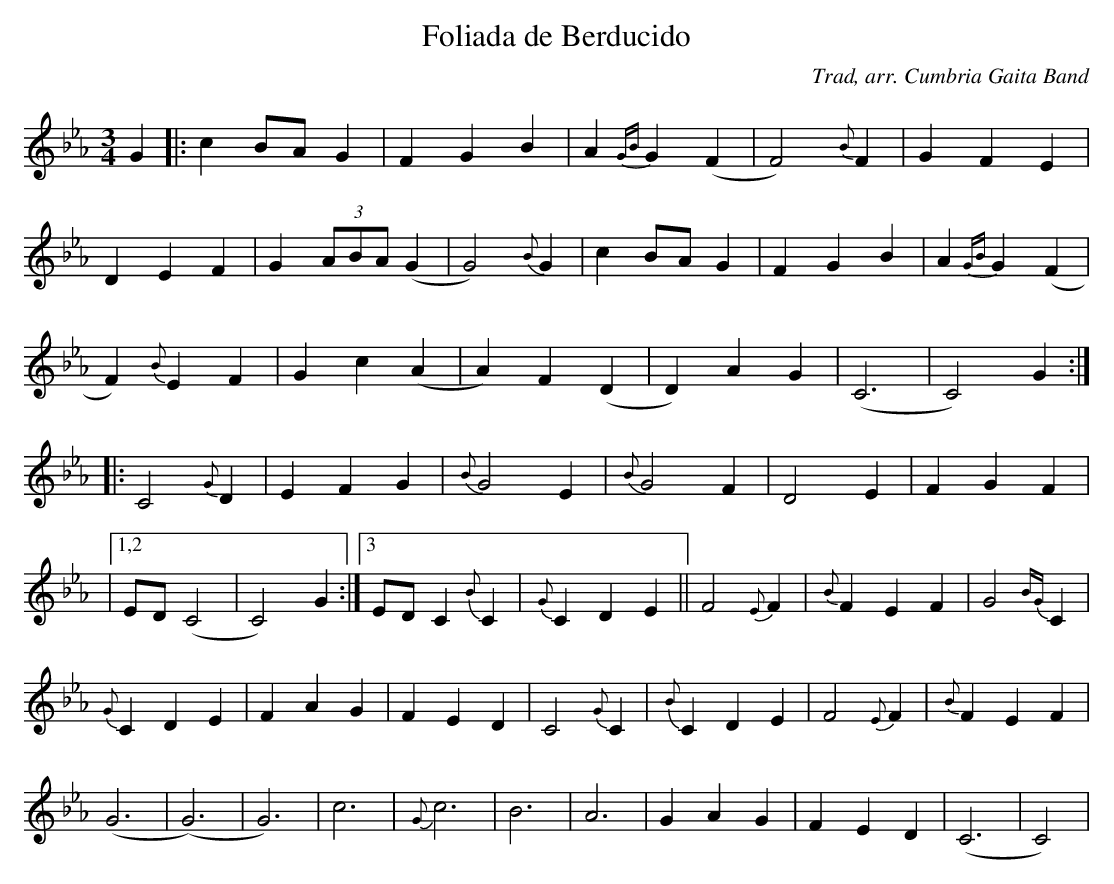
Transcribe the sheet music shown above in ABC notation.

X:1
T:Foliada de Berducido
C:Trad, arr. Cumbria Gaita Band
M:3/4
L:1/8
K:Cm
G2 |:c2 BA G2 |F2 G2 B2 |A2 {GB}G2 (F2 |F4) {B}F2 |G2 F2 E2 |
D2 E2 F2 |G2 (3ABA (G2 |G4) {B}G2 |c2 BA G2 |F2 G2 B2 |A2 {GB}G2 (F2 |
F2) {B}E2 F2 |G2 c2 (A2 |A2) F2 (D2 |D2) A2 G2 |(C6 |C4) G2 :|
|:C4 {G}D2 |E2 F2 G2 |{B}G4 E2 |{B}G4 F2 |D4 E2 |F2 G2 F2 |
|1,2 ED (C4 |C4) G2 :|3 ED C2 {B}C2 |{G}C2 D2 E2 ||F4 {E}F2 |{B}F2 E2 F2 |G4 {BG}C2 |
{G}C2 D2 E2 |F2 A2 G2 |F2 E2 D2 |C4 {G}C2 |{B}C2 D2 E2 |F4 {E}F2 |{B}F2 E2 F2 |
(G6 |(G6) |G6) |c6 |{G}c6 |B6 |A6 |G2 A2 G2 |F2 E2 D2 |(C6 | C4) |
